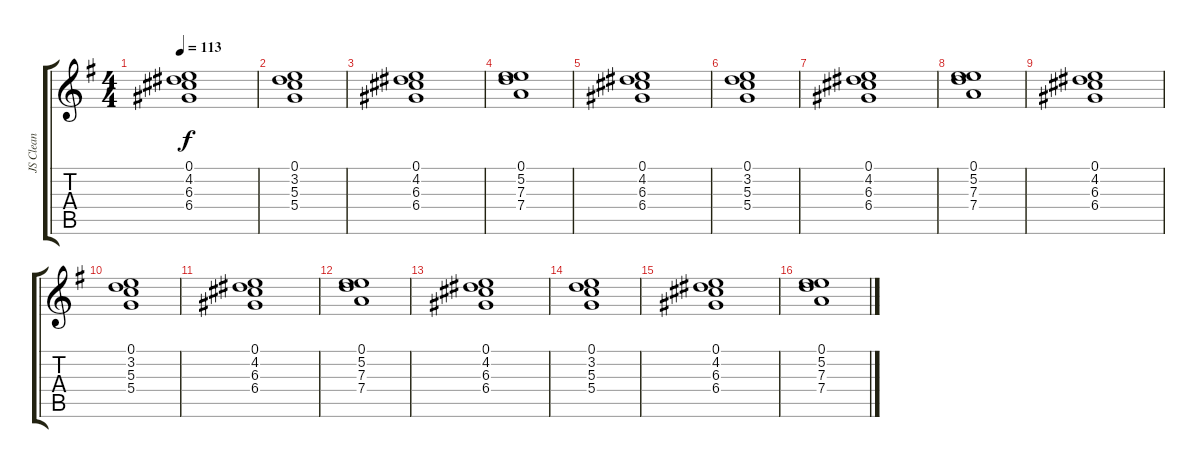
\track ("JS Clean" "JS Clean") {instrument electricguitarclean}
\staff {score tabs}
\tuning (E4 B3 G3 D3 A2 E2) {hide}
\ts (4 4)
\tempo 113
\clef g2
\ks g
(0.1 4.2 6.3 6.4).1{dy f} |
(0.1 3.2 5.3 5.4).1 |
(0.1 4.2 6.3 6.4).1 |
(0.1 5.2 7.3 7.4).1 |
(0.1 4.2 6.3 6.4).1 |
(0.1 3.2 5.3 5.4).1 |
(0.1 4.2 6.3 6.4).1 |
(0.1 5.2 7.3 7.4).1 |
(0.1 4.2 6.3 6.4).1 |
(0.1 3.2 5.3 5.4).1 |
(0.1 4.2 6.3 6.4).1 |
(0.1 5.2 7.3 7.4).1 |
(0.1 4.2 6.3 6.4).1 |
(0.1 3.2 5.3 5.4).1 |
(0.1 4.2 6.3 6.4).1 |
(0.1 5.2 7.3 7.4).1
